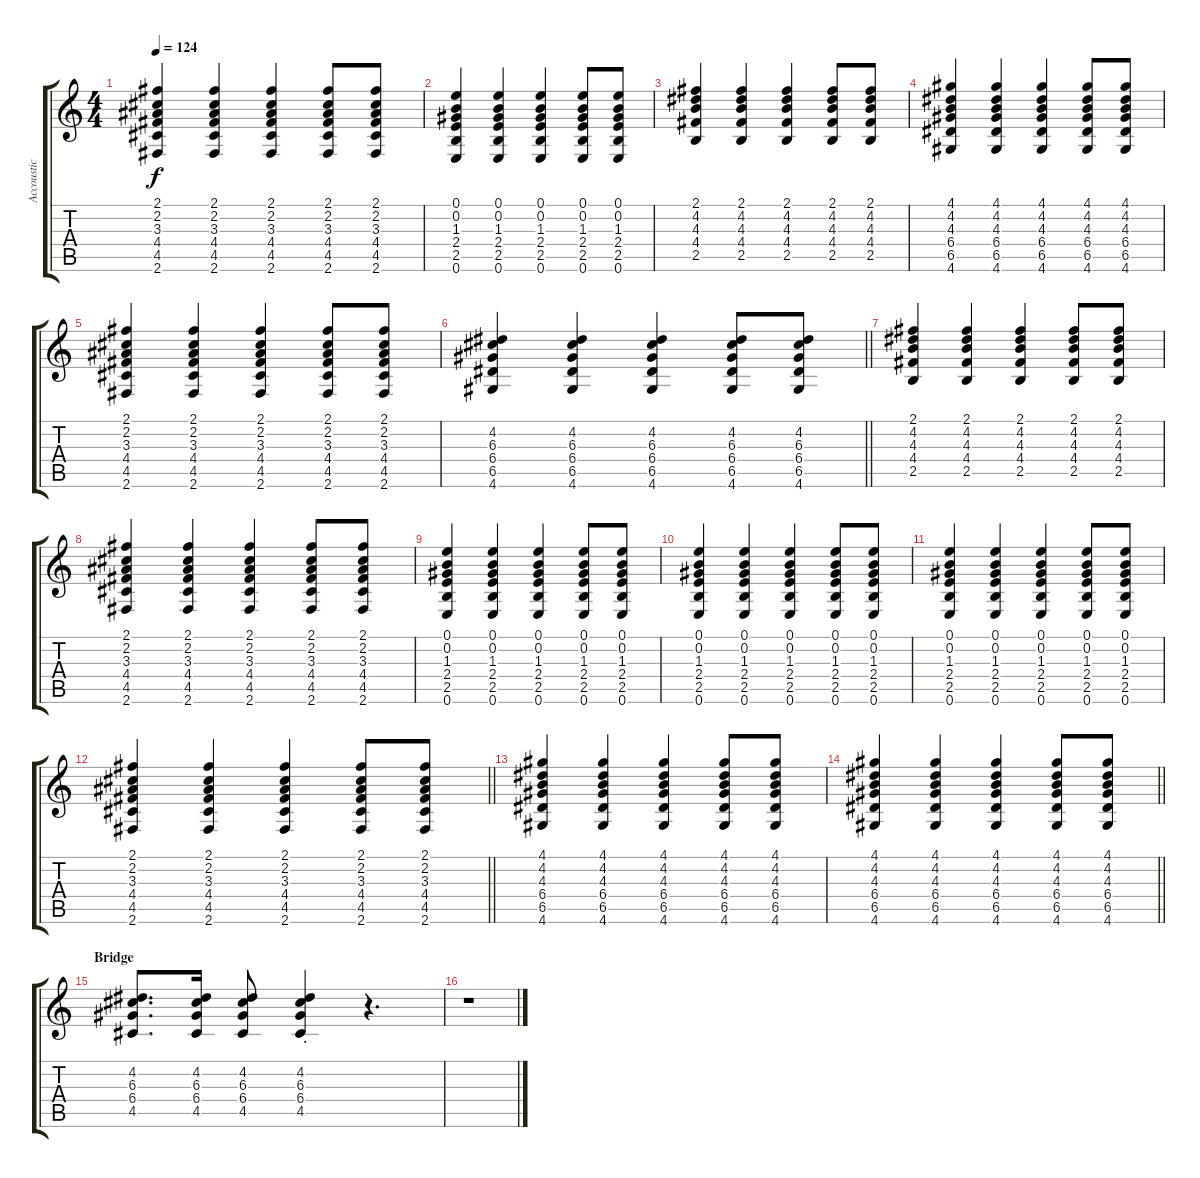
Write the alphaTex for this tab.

\track ("Accoustic Guitar" "Accoustic ") {instrument acousticguitarsteel}
\staff {score tabs}
\tuning (E4 B3 G3 D3 A2 E2) {hide}
\ts (4 4)
\tempo 124
\clef g2
\ks c
(2.1 2.2 3.3 4.4 4.5 2.6).4{dy f} (2.1 2.2 3.3 4.4 4.5 2.6).4 (2.1 2.2 3.3 4.4 4.5 2.6).4 (2.1 2.2 3.3 4.4 4.5 2.6).8 (2.1 2.2 3.3 4.4 4.5 2.6).8 |
(0.1 0.2 1.3 2.4 2.5 0.6).4 (0.1 0.2 1.3 2.4 2.5 0.6).4 (0.1 0.2 1.3 2.4 2.5 0.6).4 (0.1 0.2 1.3 2.4 2.5 0.6).8 (0.1 0.2 1.3 2.4 2.5 0.6).8 |
(2.1 4.2 4.3 4.4 2.5).4 (2.1 4.2 4.3 4.4 2.5).4 (2.1 4.2 4.3 4.4 2.5).4 (2.1 4.2 4.3 4.4 2.5).8 (2.1 4.2 4.3 4.4 2.5).8 |
(4.1 4.2 4.3 6.4 6.5 4.6).4 (4.1 4.2 4.3 6.4 6.5 4.6).4 (4.1 4.2 4.3 6.4 6.5 4.6).4 (4.1 4.2 4.3 6.4 6.5 4.6).8 (4.1 4.2 4.3 6.4 6.5 4.6).8 |
(2.1 2.2 3.3 4.4 4.5 2.6).4 (2.1 2.2 3.3 4.4 4.5 2.6).4 (2.1 2.2 3.3 4.4 4.5 2.6).4 (2.1 2.2 3.3 4.4 4.5 2.6).8 (2.1 2.2 3.3 4.4 4.5 2.6).8 |
\barLineRight lightlight
(4.2 6.3 6.4 6.5 4.6).4 (4.2 6.3 6.4 6.5 4.6).4 (4.2 6.3 6.4 6.5 4.6).4 (4.2 6.3 6.4 6.5 4.6).8 (4.2 6.3 6.4 6.5 4.6).8 |
(2.1 4.2 4.3 4.4 2.5).4 (2.1 4.2 4.3 4.4 2.5).4 (2.1 4.2 4.3 4.4 2.5).4 (2.1 4.2 4.3 4.4 2.5).8 (2.1 4.2 4.3 4.4 2.5).8 |
(2.1 2.2 3.3 4.4 4.5 2.6).4 (2.1 2.2 3.3 4.4 4.5 2.6).4 (2.1 2.2 3.3 4.4 4.5 2.6).4 (2.1 2.2 3.3 4.4 4.5 2.6).8 (2.1 2.2 3.3 4.4 4.5 2.6).8 |
(0.1 0.2 1.3 2.4 2.5 0.6).4 (0.1 0.2 1.3 2.4 2.5 0.6).4 (0.1 0.2 1.3 2.4 2.5 0.6).4 (0.1 0.2 1.3 2.4 2.5 0.6).8 (0.1 0.2 1.3 2.4 2.5 0.6).8 |
(0.1 0.2 1.3 2.4 2.5 0.6).4 (0.1 0.2 1.3 2.4 2.5 0.6).4 (0.1 0.2 1.3 2.4 2.5 0.6).4 (0.1 0.2 1.3 2.4 2.5 0.6).8 (0.1 0.2 1.3 2.4 2.5 0.6).8 |
(0.1 0.2 1.3 2.4 2.5 0.6).4 (0.1 0.2 1.3 2.4 2.5 0.6).4 (0.1 0.2 1.3 2.4 2.5 0.6).4 (0.1 0.2 1.3 2.4 2.5 0.6).8 (0.1 0.2 1.3 2.4 2.5 0.6).8 |
\barLineRight lightlight
(2.1 2.2 3.3 4.4 4.5 2.6).4 (2.1 2.2 3.3 4.4 4.5 2.6).4 (2.1 2.2 3.3 4.4 4.5 2.6).4 (2.1 2.2 3.3 4.4 4.5 2.6).8 (2.1 2.2 3.3 4.4 4.5 2.6).8 |
(4.1 4.2 4.3 6.4 6.5 4.6).4 (4.1 4.2 4.3 6.4 6.5 4.6).4 (4.1 4.2 4.3 6.4 6.5 4.6).4 (4.1 4.2 4.3 6.4 6.5 4.6).8 (4.1 4.2 4.3 6.4 6.5 4.6).8 |
\barLineRight lightlight
(4.1 4.2 4.3 6.4 6.5 4.6).4 (4.1 4.2 4.3 6.4 6.5 4.6).4 (4.1 4.2 4.3 6.4 6.5 4.6).4 (4.1 4.2 4.3 6.4 6.5 4.6).8 (4.1 4.2 4.3 6.4 6.5 4.6).8 |
\section ("" "Bridge")
(4.2 6.3 6.4 4.5).8{d} (4.2 6.3 6.4 4.5).16 (4.2 6.3 6.4 4.5).8 (4.2 6.3 6.4{st} 4.5).4 r.4{d} |
r.1
